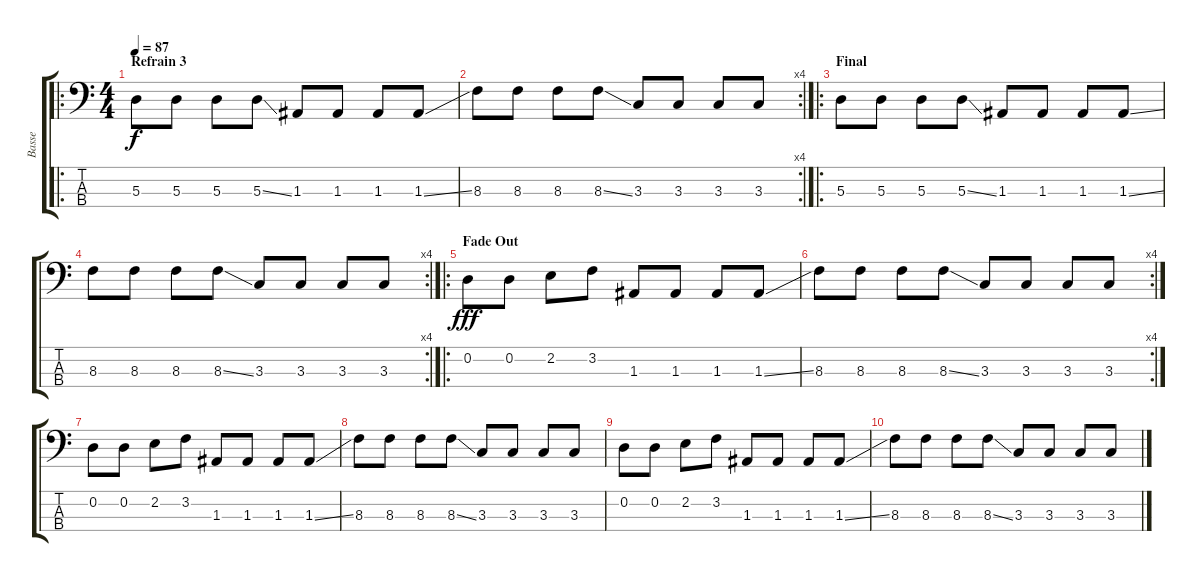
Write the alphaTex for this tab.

\track ("Basse" "Basse") {instrument electricbassfinger}
\staff {score tabs}
\tuning (G2 D2 A1 E1) {hide}
\ro
\ts (4 4)
\section ("" "Refrain 3")
\tempo 87
\clef f4
\ks c
5.3.8{dy f} 5.3.8 5.3.8 5.3{ss}.8 1.3.8 1.3.8 1.3.8 1.3{ss}.8 |
\rc 4
8.3.8 8.3.8 8.3.8 8.3{ss}.8 3.3.8 3.3.8 3.3.8 3.3.8 |
\ro
\section ("" "Final")
5.3.8 5.3.8 5.3.8 5.3{ss}.8 1.3.8 1.3.8 1.3.8 1.3{ss}.8 |
\rc 4
8.3.8 8.3.8 8.3.8 8.3{ss}.8 3.3.8 3.3.8 3.3.8 3.3.8 |
\ro
\section ("" "Fade Out")
0.2.8{dy fff} 0.2.8 2.2.8 3.2.8 1.3.8 1.3.8 1.3.8 1.3{ss}.8 |
\rc 4
8.3.8 8.3.8 8.3.8 8.3{ss}.8 3.3.8 3.3.8 3.3.8 3.3.8 |
0.2.8{volume 0} 0.2.8 2.2.8 3.2.8 1.3.8 1.3.8 1.3.8 1.3{ss}.8 |
8.3.8 8.3.8 8.3.8 8.3{ss}.8 3.3.8 3.3.8 3.3.8 3.3.8 |
0.2.8 0.2.8 2.2.8 3.2.8 1.3.8 1.3.8 1.3.8 1.3{ss}.8 |
8.3.8 8.3.8 8.3.8 8.3{ss}.8 3.3.8 3.3.8 3.3.8 3.3.8
